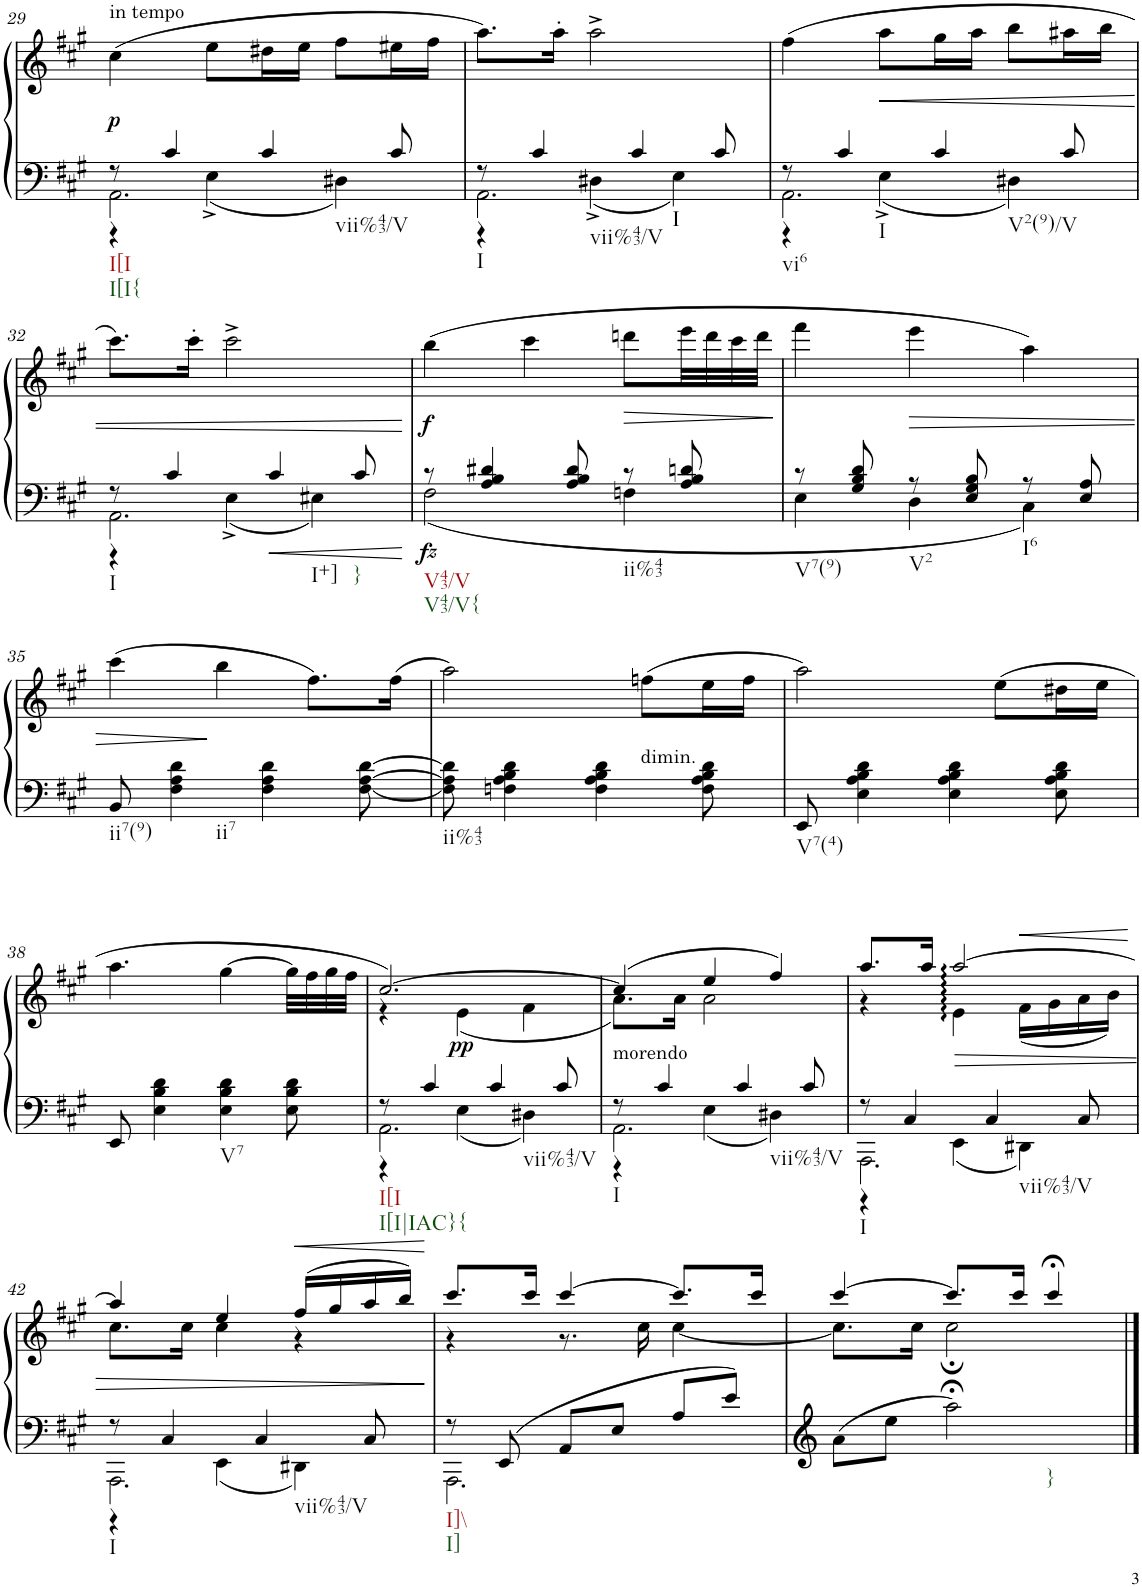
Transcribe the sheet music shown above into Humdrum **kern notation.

**kern	**kern	**dynam
*part1	*part1	*part1
*staff2	*staff1	*staff1/2
*I"Piano	*	*
*I'Pno.	*	*
!!LO:PB:g=z
*clefG2	*clefG2	*
*k[f#c#g#]	*k[f#c#g#]	*
*M3/4	*M3/4	*
=29	=29	=29
*^	*	*
*	*^	*	*
!	!	!	!LO:TX:a:t=in tempo	!
!LO:TX:b:t=I[I	!	!	!	!
!LO:TX:b:t=I[I{	!	!	!	!
!	!	!	!	!LO:DY:b
8r	2.AA\	4r	(4cc#\	p
4c#/	.	.	.	.
.	.	4E^\	8ee\L	.
!LO:TX:b:t=vii%43/V	!	!	!	!
4c#/	.	.	16dd#X\L	.
.	.	.	16ee\JJ	.
.	.	4D#X\	8ff#\L	.
8c#/	.	.	16ee#X\L	.
.	.	.	16ff#\JJ	.
=30	=30	=30	=30	=30
!LO:TX:b:t=I	!	!	!	!
8r	2.AA\	4r	8.aa\L)	.
!LO:TX:b:t=vii%43/V	!	!	!	!
4c#/	.	.	.	.
.	.	.	16aa'\Jk	.
.	.	4D#X^\	2aa^\	.
!LO:TX:b:t=I	!	!	!	!
4c#/	.	.	.	.
.	.	4E\	.	.
8c#/	.	.	.	.
=31	=31	=31	=31	=31
!LO:TX:b:t=vi6	!	!	!	!
8r	2.AA\	4r	(4ff#\	.
!LO:TX:b:t=I	!	!	!	!
4c#/	.	.	.	.
!	!	!	!	!LO:HP:b
.	.	4E^\	8aa\L	<
!LO:TX:b:t=V2(9)/V	!	!	!	!
4c#/	.	.	16gg#\L	.
.	.	.	16aa\JJ	.
.	.	4D#X\	8bb\L	.
8c#/	.	.	16aa#X\L	.
.	.	.	16bb\JJ	.
!!LO:LB:g=z
=32	=32	=32	=32	=32
!LO:TX:b:t=I	!	!	!	!
8r	2.AA\	4r	8.ccc#\L)	.
4c#/	.	.	.	.
.	.	.	16ccc#'\Jk	.
.	.	4E^\	2ccc#^\	.
!LO:TX:b:t=I+]	!	!	!	!
4c#/	.	.	.	.
.	.	4E#X\	.	.
!LO:TX:b:t=}	!	!	!	!
8c#/	.	.	.	.
*v	*v	*v	*	*
.	.	[
=33	=33	=33
*^	*	*
!LO:TX:b:t=V43/V	!	!	!
!LO:TX:b:t=V43/V{	!	!	!
!	!	!	!LO:DY:b=2
!	!	!	!LO:DY:n=1:b
8r	2F#\	(4bb\	fz f
4A/ 4B/ 4d#X/	.	.	.
.	.	4ccc#\	.
8A/ 8B/ 8d#/	.	.	.
!LO:TX:b:t=ii%43	!	!	!
!	!	!	!LO:HP:b
8r	4Fn\	8dddn\L	>
8A/ 8B/ 8dn/	.	32eee\LL	.
.	.	32ddd\	.
.	.	32ccc#\	.
.	.	32ddd\JJJ	.
*v	*v	*	*
.	.	]
=34	=34	=34
*^	*	*
!LO:TX:b:t=V7(9)	!	!	!
8r	4E\	4fff#\	.
8G#/ 8B/ 8d/	.	.	.
!LO:TX:b:t=V2	!	!	!
!	!	!	!LO:HP:b
8r	4D\	4eee\	>
8E/ 8G#/ 8B/	.	.	.
!LO:TX:b:t=I6	!	!	!
8r	4C#\	4aa\)	.
8E/ 8A/	.	.	.
*v	*v	*	*
!!LO:LB:g=z
=35	=35	=35
!LO:TX:b:t=ii7(9)	!	!
8BB/	(4ccc#\	.
!LO:TX:b:t=ii7	!	!
4F#\ 4A\ 4d\	.	.
.	4bb\	]
4F#\ 4A\ 4d\	.	.
.	8.ff#\L)	.
[8F#\ [8A\ [8d\	.	.
.	(16ff#\Jk	.
=36	=36	=36
!LO:TX:b:t=ii%43	!	!
8F#\] 8A\] 8d\]	2aa\)	.
4Fn\ 4A\ 4B\ 4d\	.	.
4F\ 4A\ 4B\ 4d\	.	.
!	!LO:TX:b:t=dimin.	!
.	(8ffn\L	.
8F\ 8A\ 8B\ 8d\	16ee\L	.
.	16ff\JJ	.
=37	=37	=37
!LO:TX:b:t=V7(4)	!	!
8EE/	2aa\)	.
4E\ 4A\ 4B\ 4d\	.	.
4E\ 4A\ 4B\ 4d\	.	.
.	(8ee\L	.
8E\ 8A\ 8B\ 8d\	16dd#X\L	.
.	16ee\JJ	.
!!LO:LB:g=z
=38	=38	=38
8EE/	4.aa\	.
4E\ 4B\ 4d\	.	.
!LO:TX:b:t=V7	!	!
4E\ 4B\ 4d\	[4gg#\	.
8E\ 8B\ 8d\	32gg#\LLL]	.
.	32ff#\	.
.	32gg#\	.
.	32ff#\JJJ	.
=39	=39	=39
*^	*^	*
*	*^	*	*	*
!LO:TX:b:t=I[I	!	!	!	!	!
!LO:TX:b:t=I[I|IAC}{	!	!	!	!	!
8r	2.AA\	4r	[2.cc#/)	4r	.
4c#/	.	.	.	.	.
!	!	!	!	!	!LO:DY:b
.	.	4E\	.	(4e\	pp
!LO:TX:b:t=vii%43/V	!	!	!	!	!
4c#/	.	.	.	.	.
.	.	4D#X\	.	4f#\	.
8c#/	.	.	.	.	.
=40	=40	=40	=40	=40	=40
!	!	!	!LO:TX:b:t=morendo	!	!
!LO:TX:b:t=I	!	!	!	!	!
8r	2.AA\	4r	(4cc#/]	8.a\L)	.
4c#/	.	.	.	.	.
.	.	.	.	16a\Jk	.
.	.	4E\	4ee/	2a\	.
!LO:TX:b:t=vii%43/V	!	!	!	!	!
4c#/	.	.	.	.	.
.	.	4D#X\	4ff#/)	.	.
8c#/	.	.	.	.	.
=41	=41	=41	=41	=41	=41
!LO:TX:b:t=I	!	!	!	!	!
8r	2.AAA\	4r	8.aa/L	4r	.
4C#/	.	.	.	.	.
.	.	.	16aa/Jk	.	.
!	!	!	!	!	!LO:HP:b
.	.	4EE\	[2aa:/	4e\	>
!LO:TX:b:t=vii%43/V	!	!	!	!	!
4C#/	.	.	.	.	.
!	!	!	!	!	!LO:HP:b
.	.	4DD#X\	.	(16f#\LL	<
.	.	.	.	16g#\	.
8C#/	.	.	.	16a\	.
.	.	.	.	16b\JJ)	.
!!LO:LB:g=z	!!
=42	=42	=42	=42	=42	=42
!LO:TX:b:t=I	!	!	!	!	!
8r	2.AAA\	4r	4aa/]	8.cc#\L	.
4C#/	.	.	.	.	.
.	.	.	.	16cc#\Jk	.
.	.	4EE\	4ee/	4cc#\	.
!LO:TX:b:t=vii%43/V	!	!	!	!	!
4C#/	.	.	.	.	.
.	.	4DD#X\	(16ff#/LL	4r	.
.	.	.	16gg#/	.	.
8C#/	.	.	16aa/	.	.
.	.	.	16bb/JJ)	.	.
*v	*v	*v	*	*	*
*	*v	*v	*
.	.	] [
=43	=43	=43
*^	*^	*
!LO:TX:b:t=I]\\	!	!	!	!
!LO:TX:b:t=I]	!	!	!	!
8r	2.AAA\	8.ccc#/L	4r	.
8EE/	.	.	.	.
.	.	16ccc#/Jk	.	.
8AA/L	.	[4ccc#/	8.r	.
8E/J	.	.	.	.
.	.	.	16cc#\	.
8A/L	.	8.ccc#/L]	[4cc#\	.
8e/J	.	.	.	.
.	.	16ccc#/Jk	.	.
*v	*v	*	*	*
=44	=44	=44	=44
8a\L	[4ccc#/	8.cc#\L]	.
8ee\J	.	.	.
.	.	16cc#\Jk	.
!LO:TX:b:t=}	!	!	!
2aa;<\	8.ccc#/L]	2cc#;\	.
.	16ccc#/Jk	.	.
.	4ccc#;</	.	.
*	*v	*v	*
==	==	==
*-	*-	*-
